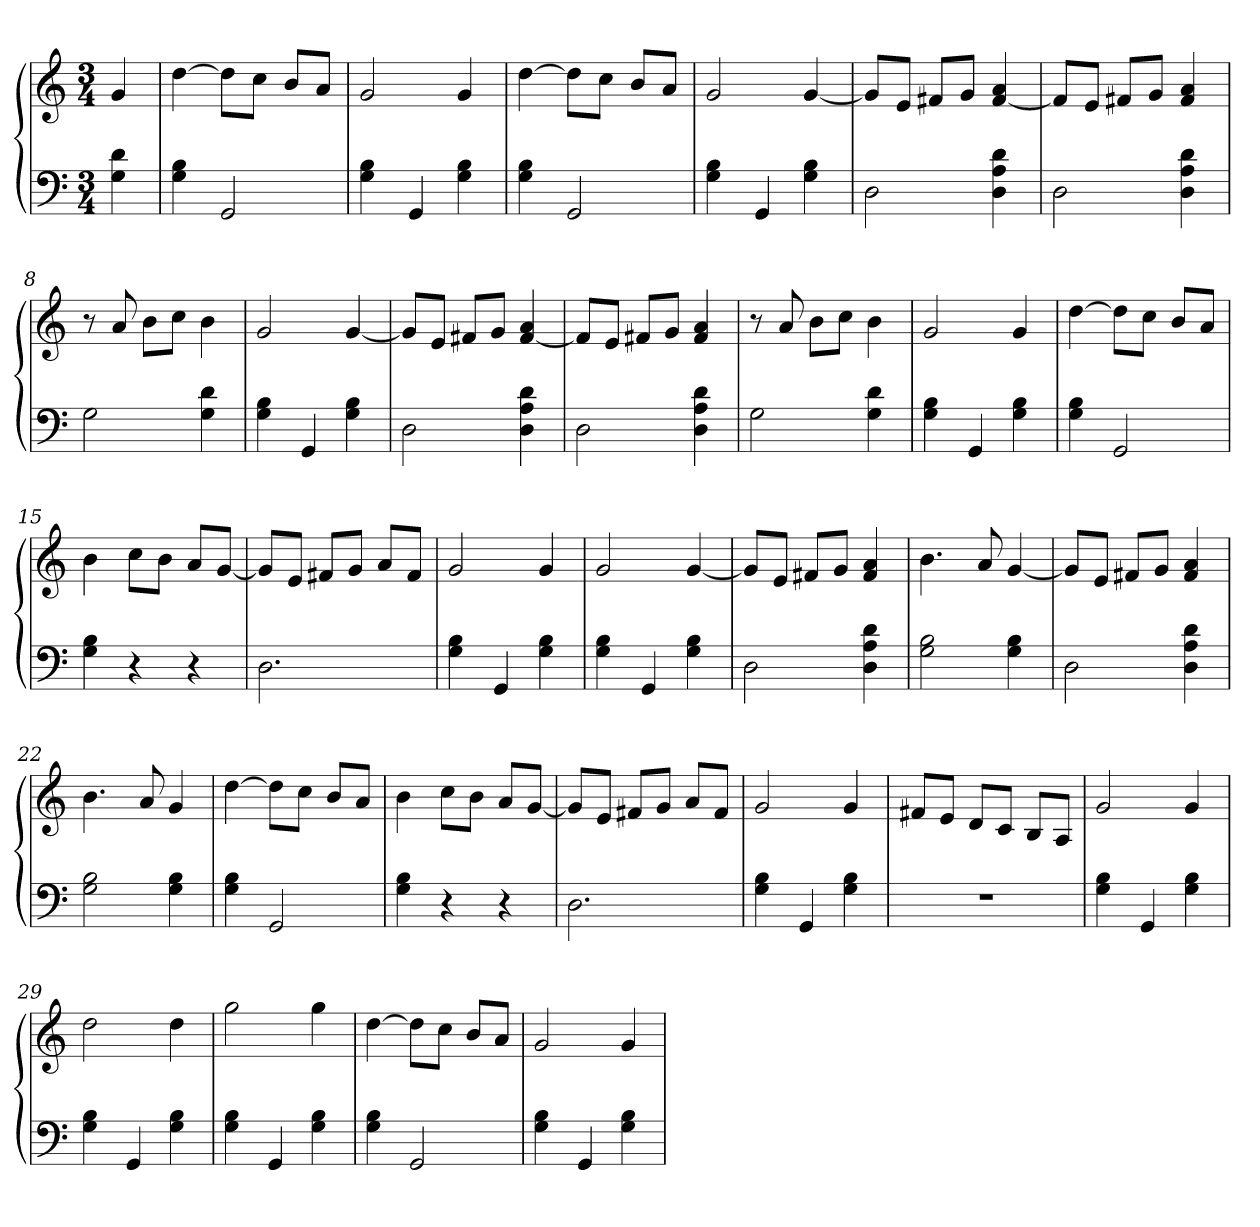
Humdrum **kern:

**kern	**kern
*part1	*part1
*staff2	*staff1
*clefF4	*clefG2
*k[]	*k[]
*M3/4	*M3/4
=1	=1
4G\ 4d\	4g/
=2	=2
4G\ 4B\	[4dd\
2GG/	8dd\L]
.	8cc\J
.	8b/L
.	8a/J
=3	=3
4G\ 4B\	2g/
4GG/	.
4G\ 4B\	4g/
=4	=4
4G\ 4B\	[4dd\
2GG/	8dd\L]
.	8cc\J
.	8b/L
.	8a/J
=5	=5
4G\ 4B\	2g/
4GG/	.
4G\ 4B\	[4g/
=6	=6
2D\	8g/L]
.	8e/J
.	8f#X/L
.	8g/J
4D\ 4A\ 4d\	[4f#/ 4a/
!!LO:LB:g=z
=7	=7
2D\	8f#/L]
.	8e/J
.	8f#X/L
.	8g/J
4D\ 4A\ 4d\	4f#/ 4a/
=8	=8
2G\	8r
.	8a/
.	8b\L
.	8cc\J
4G\ 4d\	4b\
=9	=9
4G\ 4B\	2g/
4GG/	.
4G\ 4B\	[4g/
=10	=10
2D\	8g/L]
.	8e/J
.	8f#X/L
.	8g/J
4D\ 4A\ 4d\	[4f#/ 4a/
=11	=11
2D\	8f#/L]
.	8e/J
.	8f#X/L
.	8g/J
4D\ 4A\ 4d\	4f#/ 4a/
!!LO:LB:g=z
=12	=12
2G\	8r
.	8a/
.	8b\L
.	8cc\J
4G\ 4d\	4b\
=13	=13
4G\ 4B\	2g/
4GG/	.
4G\ 4B\	4g/
=14	=14
4G\ 4B\	[4dd\
2GG/	8dd\L]
.	8cc\J
.	8b/L
.	8a/J
=15	=15
4G\ 4B\	4b\
4r	8cc\L
.	8b\J
4r	8a/L
.	[8g/J
=16	=16
2.D\	8g/L]
.	8e/J
.	8f#X/L
.	8g/J
.	8a/L
.	8f#/J
!!LO:LB:g=z
=17	=17
4G\ 4B\	2g/
4GG/	.
4G\ 4B\	4g/
=18	=18
4G\ 4B\	2g/
4GG/	.
4G\ 4B\	[4g/
=19	=19
2D\	8g/L]
.	8e/J
.	8f#X/L
.	8g/J
4D\ 4A\ 4d\	4f#/ 4a/
=20	=20
2G\ 2B\	4.b\
.	8a/
4G\ 4B\	[4g/
=21	=21
2D\	8g/L]
.	8e/J
.	8f#X/L
.	8g/J
4D\ 4A\ 4d\	4f#/ 4a/
!!LO:LB:g=z
=22	=22
2G\ 2B\	4.b\
.	8a/
4G\ 4B\	4g/
=23	=23
4G\ 4B\	[4dd\
2GG/	8dd\L]
.	8cc\J
.	8b/L
.	8a/J
=24	=24
4G\ 4B\	4b\
4r	8cc\L
.	8b\J
4r	8a/L
.	[8g/J
=25	=25
2.D\	8g/L]
.	8e/J
.	8f#X/L
.	8g/J
.	8a/L
.	8f#/J
=26	=26
4G\ 4B\	2g/
4GG/	.
4G\ 4B\	4g/
!!LO:LB:g=z
=27	=27
2.r	8f#X/L
.	8e/J
.	8d/L
.	8c/J
.	8B/L
.	8A/J
=28	=28
4G\ 4B\	2g/
4GG/	.
4G\ 4B\	4g/
=29	=29
4G\ 4B\	2dd\
4GG/	.
4G\ 4B\	4dd\
=30	=30
4G\ 4B\	2gg\
4GG/	.
4G\ 4B\	4gg\
=31	=31
4G\ 4B\	[4dd\
2GG/	8dd\L]
.	8cc\J
.	8b/L
.	8a/J
=32	=32
4G\ 4B\	2g/
4GG/	.
4G\ 4B\	4g/
=	=
*-	*-
